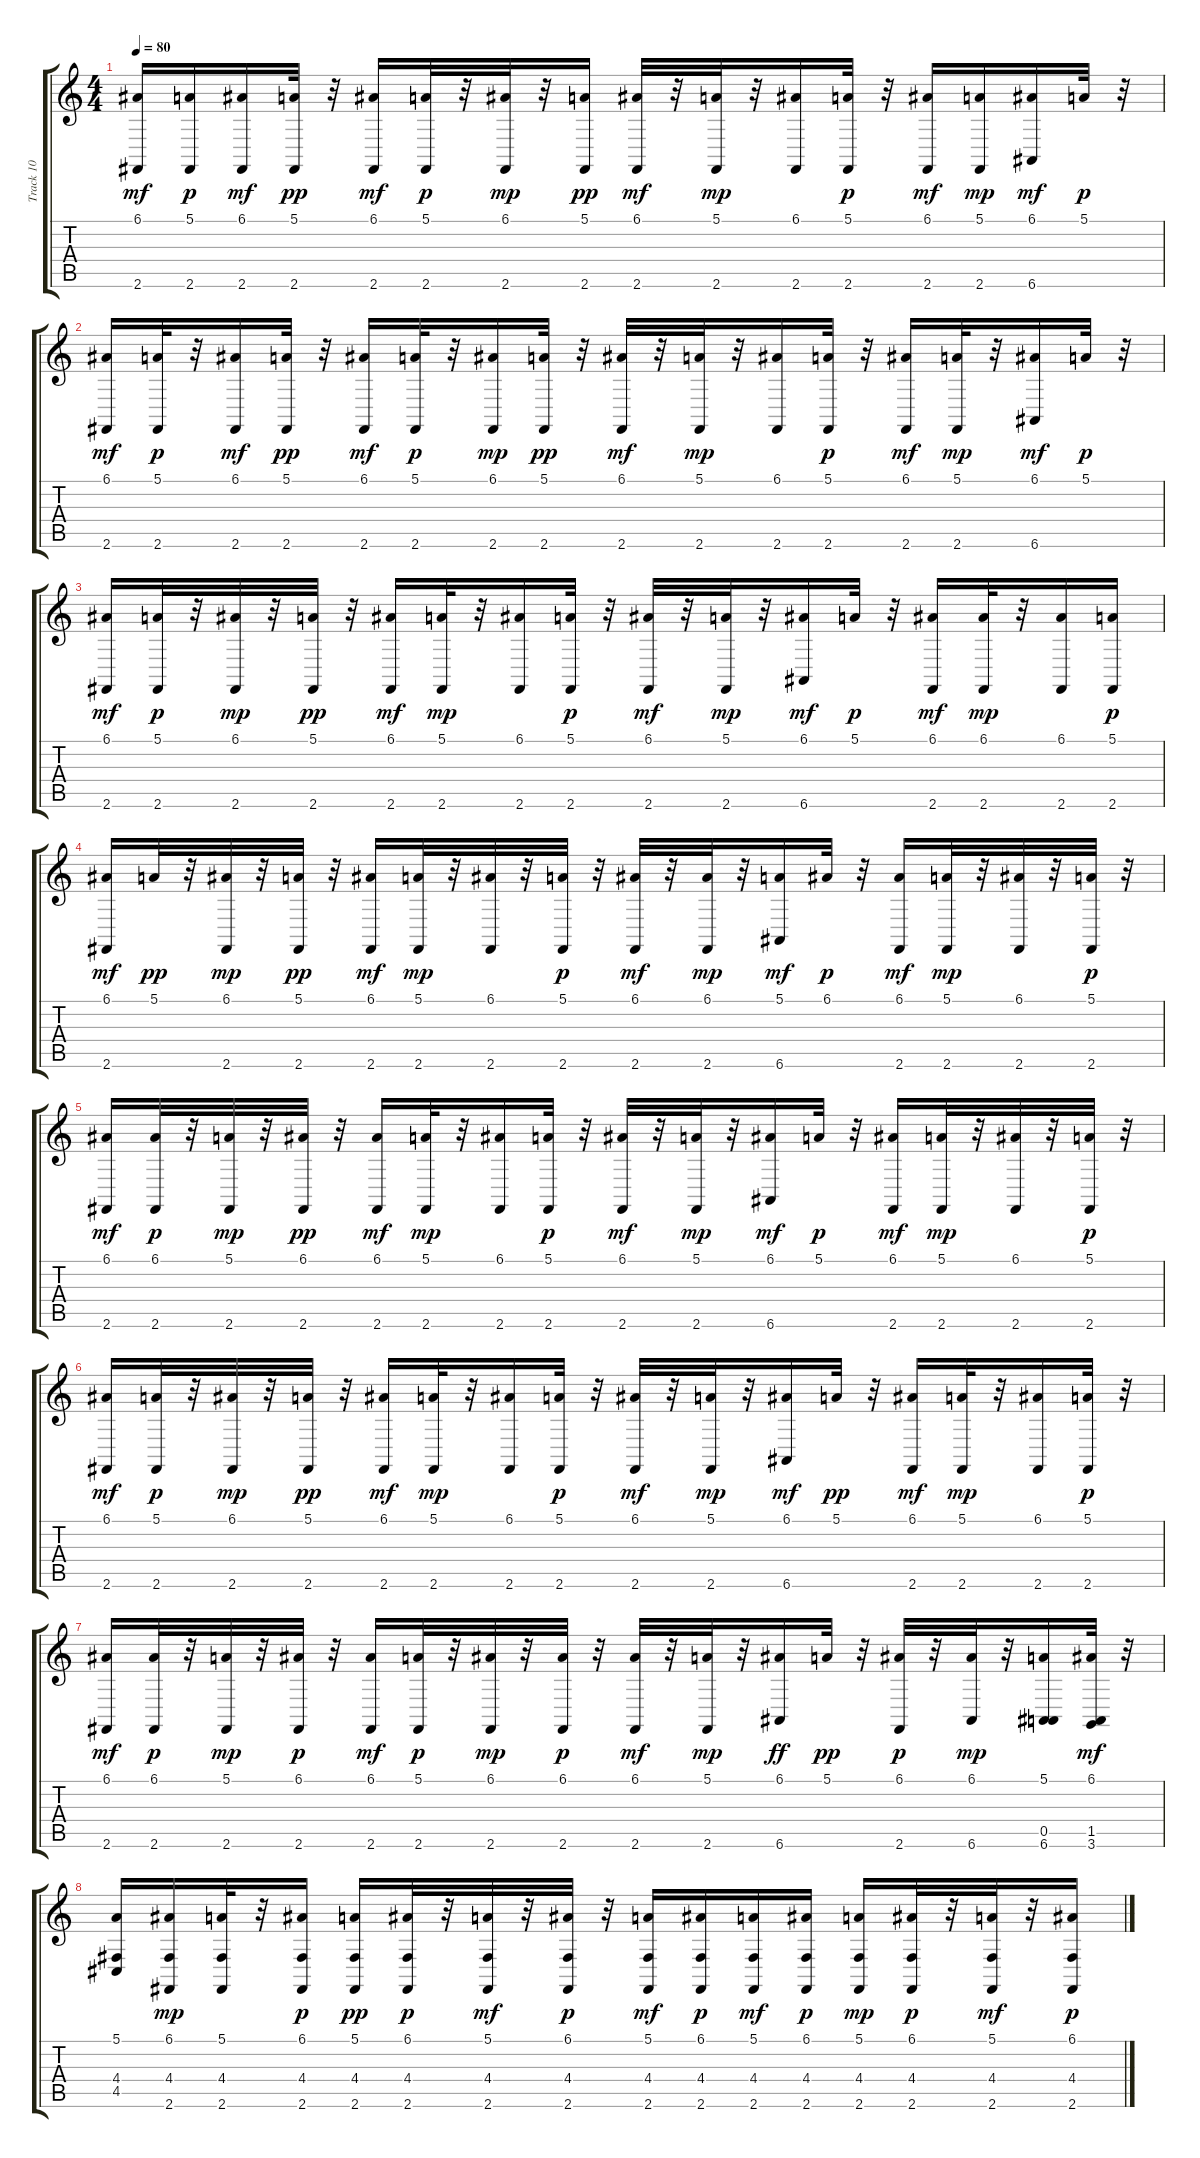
\track ("Track 10" "Track 10") {instrument acousticgrandpiano}
\staff {score tabs}
\tuning (E4 B3 G3 D3 A2 E2) {hide}
\ts (4 4)
\tempo 80
\clef g2
\ks c
(6.1 2.6).16{dy mf} (5.1 2.6).16{dy p} (6.1 2.6).16{dy mf} (5.1 2.6).32{dy pp} r.32 (6.1 2.6).16{dy mf} (5.1 2.6).32{dy p} r.32 (6.1 2.6).32{dy mp} r.32 (5.1 2.6).16{dy pp} (6.1 2.6).32{dy mf} r.32 (5.1 2.6).32{dy mp} r.32 (6.1 2.6).16 (5.1 2.6).32{dy p} r.32 (6.1 2.6).16{dy mf} (5.1 2.6).16{dy mp} (6.1 6.6).16{dy mf} 5.1.32{dy p} r.32 |
(6.1 2.6).16{dy mf} (5.1 2.6).32{dy p} r.32 (6.1 2.6).16{dy mf} (5.1 2.6).32{dy pp} r.32 (6.1 2.6).16{dy mf} (5.1 2.6).32{dy p} r.32 (6.1 2.6).16{dy mp} (5.1 2.6).32{dy pp} r.32 (6.1 2.6).32{dy mf} r.32 (5.1 2.6).32{dy mp} r.32 (6.1 2.6).16 (5.1 2.6).32{dy p} r.32 (6.1 2.6).16{dy mf} (5.1 2.6).32{dy mp} r.32 (6.1 6.6).16{dy mf} 5.1.32{dy p} r.32 |
(6.1 2.6).16{dy mf} (5.1 2.6).32{dy p} r.32 (6.1 2.6).32{dy mp} r.32 (5.1 2.6).32{dy pp} r.32 (6.1 2.6).16{dy mf} (5.1 2.6).32{dy mp} r.32 (6.1 2.6).16 (5.1 2.6).32{dy p} r.32 (6.1 2.6).32{dy mf} r.32 (5.1 2.6).32{dy mp} r.32 (6.1 6.6).16{dy mf} 5.1.32{dy p} r.32 (6.1 2.6).16{dy mf} (6.1 2.6).32{dy mp} r.32 (6.1 2.6).16 (5.1 2.6).16{dy p} |
(6.1 2.6).16{dy mf} 5.1.32{dy pp} r.32 (6.1 2.6).32{dy mp} r.32 (5.1 2.6).32{dy pp} r.32 (6.1 2.6).16{dy mf} (5.1 2.6).32{dy mp} r.32 (6.1 2.6).32 r.32 (5.1 2.6).32{dy p} r.32 (6.1 2.6).32{dy mf} r.32 (6.1 2.6).32{dy mp} r.32 (5.1 6.6).16{dy mf} 6.1.32{dy p} r.32 (6.1 2.6).16{dy mf} (5.1 2.6).32{dy mp} r.32 (6.1 2.6).32 r.32 (5.1 2.6).32{dy p} r.32 |
(6.1 2.6).16{dy mf} (6.1 2.6).32{dy p} r.32 (5.1 2.6).32{dy mp} r.32 (6.1 2.6).32{dy pp} r.32 (6.1 2.6).16{dy mf} (5.1 2.6).32{dy mp} r.32 (6.1 2.6).16 (5.1 2.6).32{dy p} r.32 (6.1 2.6).32{dy mf} r.32 (5.1 2.6).32{dy mp} r.32 (6.1 6.6).16{dy mf} 5.1.32{dy p} r.32 (6.1 2.6).16{dy mf} (5.1 2.6).32{dy mp} r.32 (6.1 2.6).32 r.32 (5.1 2.6).32{dy p} r.32 |
(6.1 2.6).16{dy mf} (5.1 2.6).32{dy p} r.32 (6.1 2.6).32{dy mp} r.32 (5.1 2.6).32{dy pp} r.32 (6.1 2.6).16{dy mf} (5.1 2.6).32{dy mp} r.32 (6.1 2.6).16 (5.1 2.6).32{dy p} r.32 (6.1 2.6).32{dy mf} r.32 (5.1 2.6).32{dy mp} r.32 (6.1 6.6).16{dy mf} 5.1.32{dy pp} r.32 (6.1 2.6).16{dy mf} (5.1 2.6).32{dy mp} r.32 (6.1 2.6).16 (5.1 2.6).32{dy p} r.32 |
(6.1 2.6).16{dy mf} (6.1 2.6).32{dy p} r.32 (5.1 2.6).32{dy mp} r.32 (6.1 2.6).32{dy p} r.32 (6.1 2.6).16{dy mf} (5.1 2.6).32{dy p} r.32 (6.1 2.6).32{dy mp} r.32 (6.1 2.6).32{dy p} r.32 (6.1 2.6).32{dy mf} r.32 (5.1 2.6).32{dy mp} r.32 (6.1 6.6).16{dy ff} 5.1.32{dy pp} r.32 (6.1 2.6).32{dy p} r.32 (6.1 6.6).32{dy mp} r.32 (5.1 0.5 6.6).16 (6.1 1.5 3.6).32{dy mf} r.32 |
(5.1 4.4 4.5).16 (6.1 4.4 2.6).16{dy mp} (5.1 4.4 2.6).32 r.32 (6.1 4.4 2.6).16{dy p} (5.1 4.4 2.6).16{dy pp} (6.1 4.4 2.6).32{dy p} r.32 (5.1 4.4 2.6).32{dy mf} r.32 (6.1 4.4 2.6).32{dy p} r.32 (5.1 4.4 2.6).16{dy mf} (6.1 4.4 2.6).16{dy p} (5.1 4.4 2.6).16{dy mf} (6.1 4.4 2.6).16{dy p} (5.1 4.4 2.6).16{dy mp} (6.1 4.4 2.6).32{dy p} r.32 (5.1 4.4 2.6).32{dy mf} r.32 (6.1 4.4 2.6).16{dy p}
